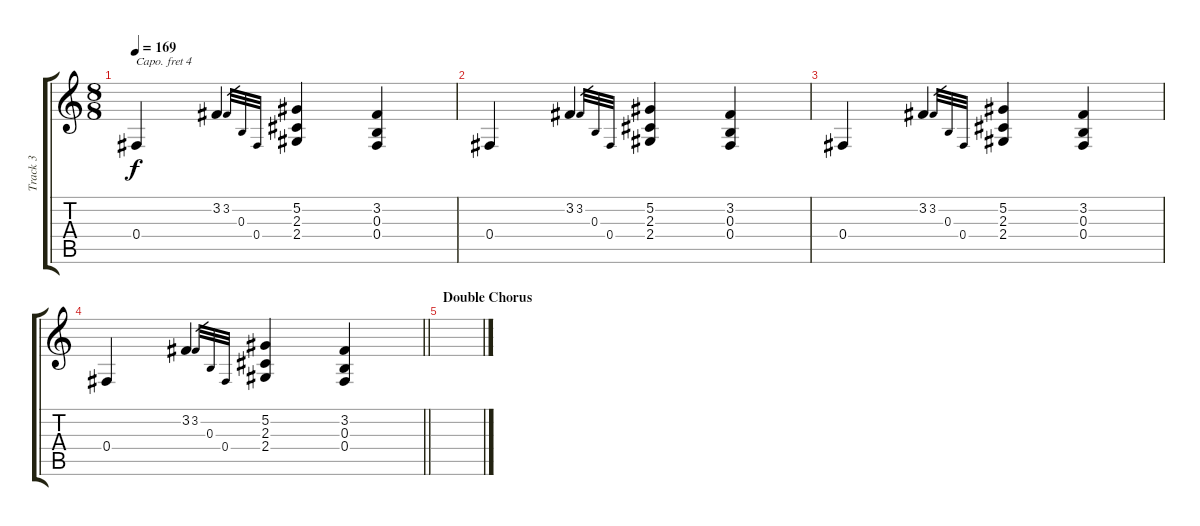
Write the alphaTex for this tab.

\track ("Track 3" "Track 3") {instrument violin}
\staff {score tabs}
\capo 4
\tuning (E4 B3 G3 D3 A2 E2) {hide}
\ts (8 8)
\tempo 169
\clef g2
\ks c
0.4.4{dy f volume 12 balance 2 instrument tremolostrings} 3.2.4 3.2.32{gr} 0.3.32{gr} 0.4.32{gr} (5.2 2.3 2.4).4 (3.2 0.3 0.4).4 |
0.4.4 3.2.4 3.2.32{gr} 0.3.32{gr} 0.4.32{gr} (5.2 2.3 2.4).4 (3.2 0.3 0.4).4 |
0.4.4 3.2.4 3.2.32{gr} 0.3.32{gr} 0.4.32{gr} (5.2 2.3 2.4).4 (3.2 0.3 0.4).4 |
\barLineRight lightlight
0.4.4 3.2.4 3.2.32{gr} 0.3.32{gr} 0.4.32{gr} (5.2 2.3 2.4).4 (3.2 0.3 0.4).4 |
\section ("" "Double Chorus")
